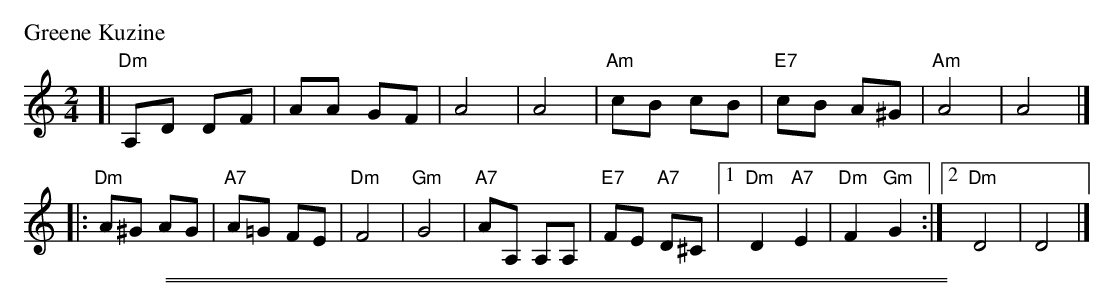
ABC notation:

X:1
M: 2/4
L: 1/8
P: Greene Kuzine
K: Ddor
[|"Dm"A,D DF | AA GF | A4 | A4 \
| "Am"cB cB | "E7"cB A^G | "Am"A4 | A4 |]
|:"Dm"A^G AG | "A7"A=G FE | "Dm"F4 | "Gm"G4 \
| "A7"AA, A,A, | "E7"FE "A7"D^C |1 "Dm"D2 "A7"E2 | "Dm"F2 "Gm"G2 :|2 "Dm"D4 | D4 |]
